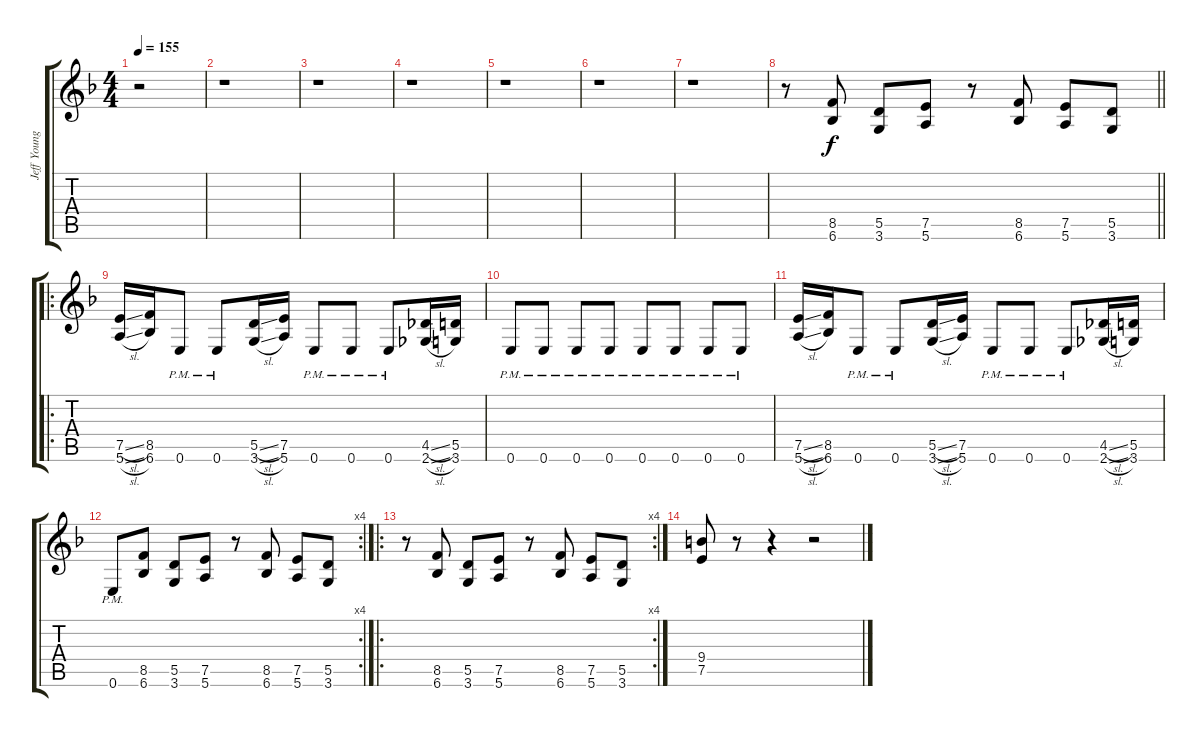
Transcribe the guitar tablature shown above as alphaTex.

\track ("Jeff Young" "Jeff Young") {instrument distortionguitar}
\staff {score tabs}
\tuning (E4 B3 G3 D3 A2 E2) {hide}
\ts (4 4)
\tempo 155
\clef g2
\ks f
r.2{dy f} |
r.1 |
r.1 |
r.1 |
r.1 |
r.1 |
r.1 |
\barLineRight lightlight
r.8 (8.5 6.6).8 (5.5 3.6).8 (7.5 5.6).8 r.8 (8.5 6.6).8 (7.5 5.6).8 (5.5 3.6).8 |
\ro
(7.5{sl} 5.6{sl}).16 (8.5 6.6).16 0.6{pm}.8 0.6{pm}.8 (5.5{sl} 3.6{sl}).16 (7.5 5.6).16 0.6{pm}.8 0.6{pm}.8 0.6{pm}.8 (4.5{sl} 2.6{sl}).16 (5.5 3.6).16 |
0.6{pm}.8 0.6{pm}.8 0.6{pm}.8 0.6{pm}.8 0.6{pm}.8 0.6{pm}.8 0.6{pm}.8 0.6{pm}.8 |
(7.5{sl} 5.6{sl}).16 (8.5 6.6).16 0.6{pm}.8 0.6{pm}.8 (5.5{sl} 3.6{sl}).16 (7.5 5.6).16 0.6{pm}.8 0.6{pm}.8 0.6{pm}.8 (4.5{sl} 2.6{sl}).16 (5.5 3.6).16 |
\rc 4
0.6{pm}.8 (8.5 6.6).8 (5.5 3.6).8 (7.5 5.6).8 r.8 (8.5 6.6).8 (7.5 5.6).8 (5.5 3.6).8 |
\ro
\rc 4
r.8 (8.5 6.6).8 (5.5 3.6).8 (7.5 5.6).8 r.8 (8.5 6.6).8 (7.5 5.6).8 (5.5 3.6).8 |
(9.4 7.5).8 r.8 r.4 r.2
